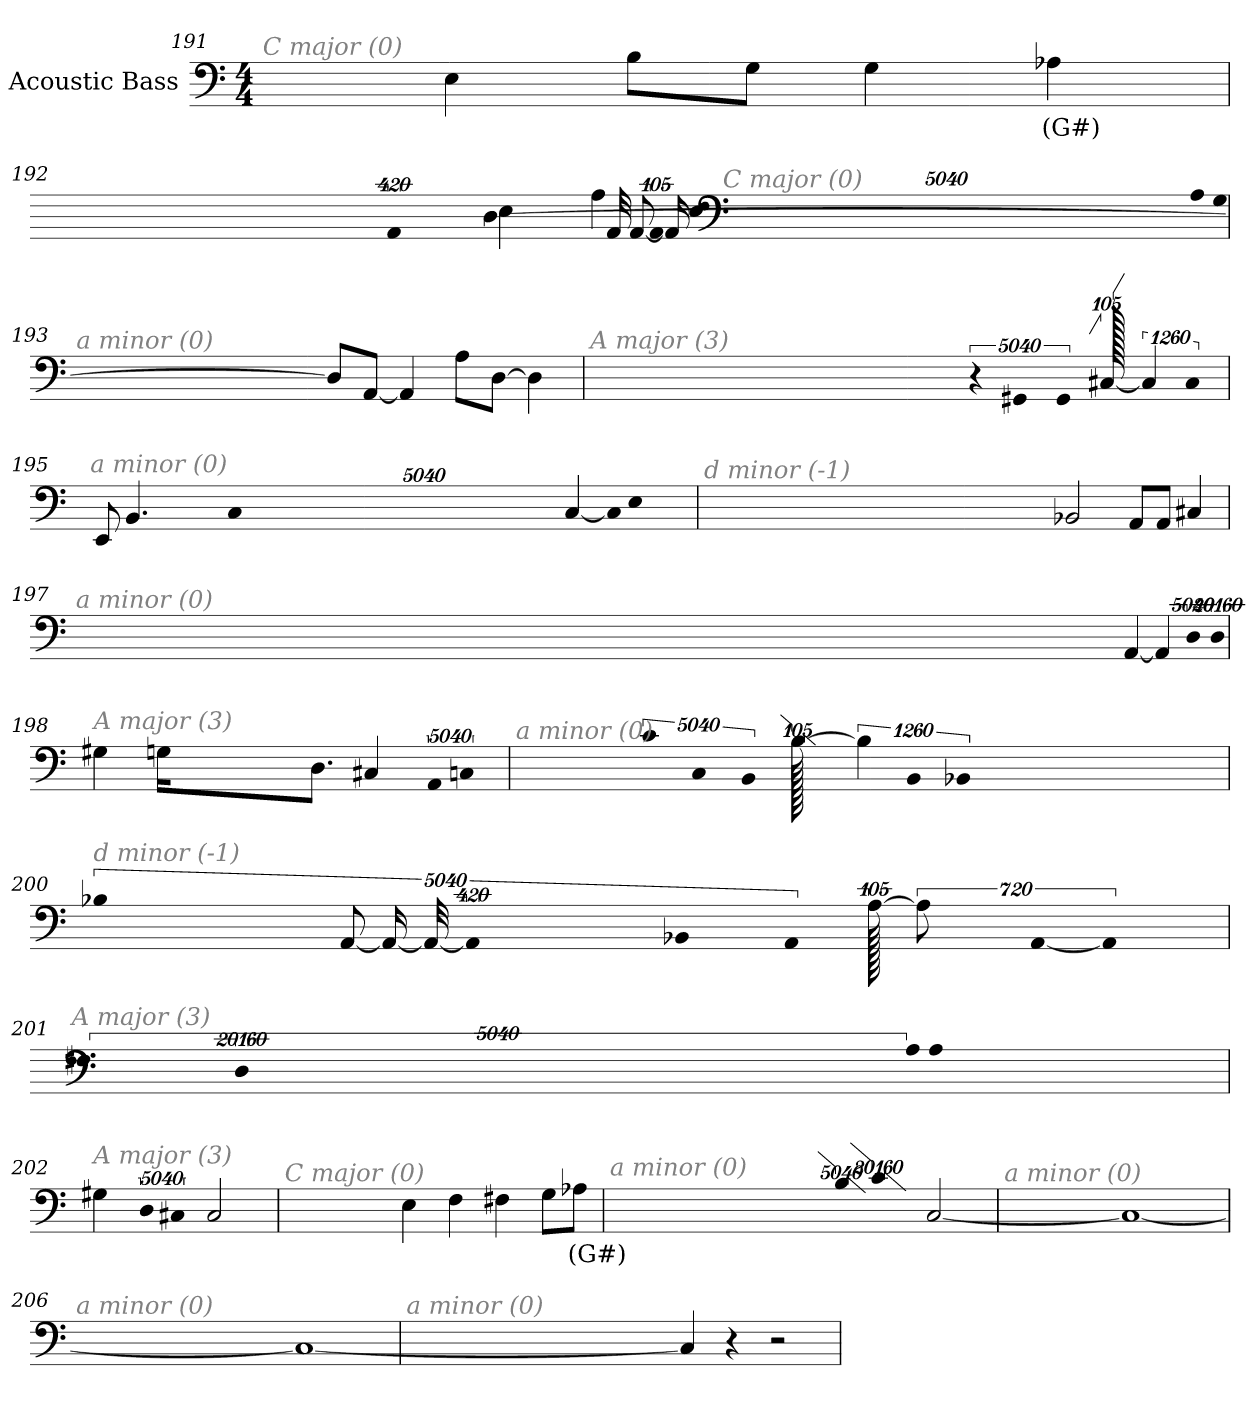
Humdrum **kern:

**kern	**text
*part1	*part1
*staff1	*staff1
*I"Acoustic Bass	*
*clefF4	*
*ITrd7c12	*
*k[]	*
*C:	*
*M4/4	*
=191	=191
!LO:TX:i:color=#808080:t=C major (0)	!
4EE	.
8BBL	.
8GGJ	.
4GG	.
4AA-Xi	(G#)
=192	=192
!LO:TX:i:color=#808080:t=C major (0)	!
!LO:N:vis=8	!
40320%3347AAL	.
!LO:N:vis=8	!
40320%3347GG	.
!LO:N:vis=8	!
40320%3347EEJ	.
!LO:N:vis=1024	!
[13440%13AAA	.
8AAA_	.
16AAA_	.
32AAA_	.
!LO:N:vis=1024%31	!
13440%407AAA]	.
4EE	.
8AAL	.
[8DDJ	.
=193	=193
!LO:TX:i:color=#808080:t=a minor (0)	!
8DDL]	.
[8AAAJ	.
4AAA]	.
8AAL	.
[8DDJ	.
4DD]	.
=194	=194
!LO:TX:i:color=#808080:t=A major (3)	!
!LO:N:vis=4	!
20160%3347r	.
!LO:N:vis=4	!
20160%3347GGG#X	.
!LO:N:vis=4	!
20160%3347GGG#	.
[6720%13CC#X	.
5040%827CC#]	.
!LO:N:vis=2	!
40320%13427CC#	.
=195	=195
!LO:TX:i:color=#808080:t=a minor (0)	!
[4CC	.
!LO:N:vis=8	!
40320%3347CCL]	.
!LO:N:vis=8	!
40320%3347EE	.
!LO:N:vis=8	!
40320%3347CCJ	.
4.BBB	.
8EEE	.
=196	=196
!LO:TX:i:color=#808080:t=d minor (-1)	!
2BBB-X	.
8AAAL	.
8AAAJ	.
4CC#X	.
=197	=197
!LO:TX:i:color=#808080:t=a minor (0)	!
[4AAA	.
4AAA]	.
!LO:N:vis=4	!
20160%3347DD	.
!LO:N:vis=2	!
40320%13427DD	.
=198	=198
!LO:TX:i:color=#808080:t=A major (3)	!
4GG#X	.
16GGnL	.
8.DDJ	.
4CC#X	.
!LO:N:vis=8	!
40320%3347AAA	.
!LO:N:vis=4	!
20160%3347CCn	.
=199	=199
!LO:TX:i:color=#808080:t=a minor (0)	!
!LO:N:vis=4	!
20160%3347C	.
!LO:N:vis=4	!
20160%3347CC	.
!LO:N:vis=4	!
20160%3347BBB	.
[6720%13BB	.
5040%827BB]	.
!LO:N:vis=4	!
20160%3347BBB	.
!LO:N:vis=4	!
20160%3347BBB-X	.
=200	=200
!LO:TX:i:color=#808080:t=d minor (-1)	!
!LO:N:vis=4	!
20160%3347BB-X	.
!LO:N:vis=4	!
20160%3347BBB-X	.
!LO:N:vis=4	!
20160%3347AAA	.
[6720%13AA	.
5760%467AA]	.
!LO:N:vis=4	!
[20160%3347AAA	.
!LO:N:vis=1024	!
13440%13AAA_	.
8AAA_	.
16AAA_	.
32AAA_	.
!LO:N:vis=1024%31	!
13440%407AAA]	.
=201	=201
!LO:TX:i:color=#808080:t=A major (3)	!
!LO:N:vis=2	!
40320%13427DD	.
!LO:N:vis=4	!
20160%3347AA	.
!LO:N:vis=2	!
40320%13427AA	.
!LO:N:vis=4	!
20160%3347FF#X	.
=202	=202
!LO:TX:i:color=#808080:t=A major (3)	!
4GG#X	.
!LO:N:vis=8	!
40320%3347DD	.
!LO:N:vis=4	!
20160%3347CC#X	.
2CC#	.
=203	=203
!LO:TX:i:color=#808080:t=C major (0)	!
4EE	.
4FF	.
4FF#X	.
8GGL	.
8AA-XiJ	(G#)
=204	=204
!LO:TX:i:color=#808080:t=a minor (0)	!
!LO:N:vis=4	!
20160%3347BB	.
!LO:N:vis=2	!
40320%13427C	.
[2CC	.
=205	=205
!LO:TX:i:color=#808080:t=a minor (0)	!
1CC_	.
=206	=206
!LO:TX:i:color=#808080:t=a minor (0)	!
1CC_	.
=207	=207
!LO:TX:i:color=#808080:t=a minor (0)	!
4CC]	.
4r	.
2r	.
=	=
*-	*-
